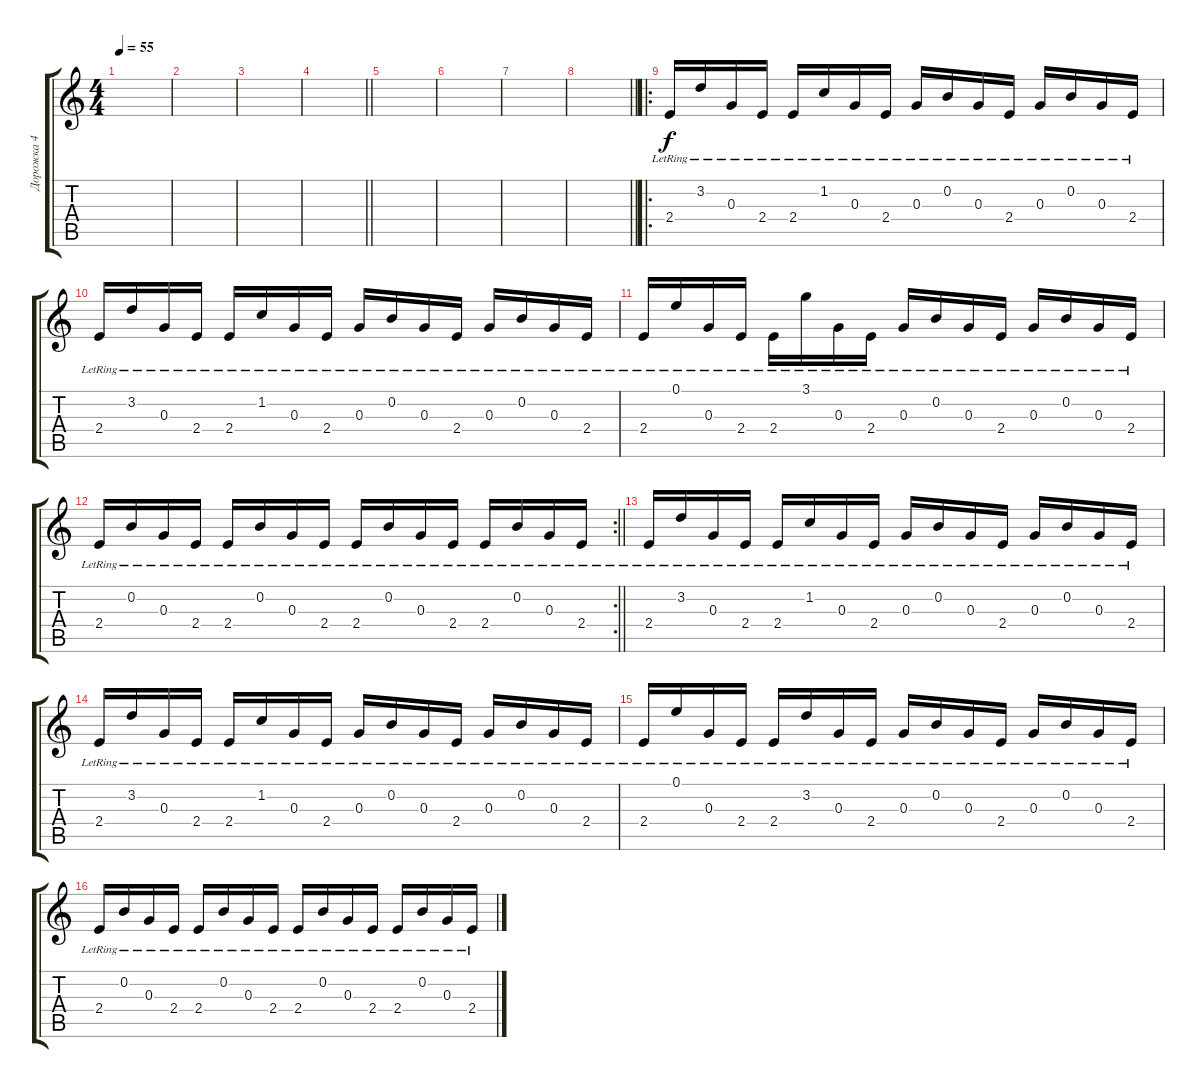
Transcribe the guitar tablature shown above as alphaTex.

\track ("Дорожка 4" "Дорожка 4") {instrument acousticguitarsteel}
\staff {score tabs}
\tuning (E4 B3 G3 D3 A2 E2) {hide}
\ts (4 4)
\tempo 55
\clef g2
\ks c
|
|
|
\barLineRight lightlight
|
\section ("" "")
|
|
|
\barLineRight lightlight
|
\ro
\section ("" "")
2.4{lr}.16 3.2{lr}.16 0.3{lr}.16 2.4{lr}.16 2.4{lr}.16 1.2{lr}.16 0.3{lr}.16 2.4{lr}.16 0.3{lr}.16 0.2{lr}.16 0.3{lr}.16 2.4{lr}.16 0.3{lr}.16 0.2{lr}.16 0.3{lr}.16 2.4{lr}.16 |
2.4{lr}.16 3.2{lr}.16 0.3{lr}.16 2.4{lr}.16 2.4{lr}.16 1.2{lr}.16 0.3{lr}.16 2.4{lr}.16 0.3{lr}.16 0.2{lr}.16 0.3{lr}.16 2.4{lr}.16 0.3{lr}.16 0.2{lr}.16 0.3{lr}.16 2.4{lr}.16 |
2.4{lr}.16 0.1{lr}.16 0.3{lr}.16 2.4{lr}.16 2.4{lr}.16 3.1{lr}.16 0.3{lr}.16 2.4{lr}.16 0.3{lr}.16 0.2{lr}.16 0.3{lr}.16 2.4{lr}.16 0.3{lr}.16 0.2{lr}.16 0.3{lr}.16 2.4{lr}.16 |
\rc 2
\barLineRight lightlight
2.4{lr}.16 0.2{lr}.16 0.3{lr}.16 2.4{lr}.16 2.4{lr}.16 0.2{lr}.16 0.3{lr}.16 2.4{lr}.16 2.4{lr}.16 0.2{lr}.16 0.3{lr}.16 2.4{lr}.16 2.4{lr}.16 0.2{lr}.16 0.3{lr}.16 2.4{lr}.16 |
\section ("" "")
2.4{lr}.16 3.2{lr}.16 0.3{lr}.16 2.4{lr}.16 2.4{lr}.16 1.2{lr}.16 0.3{lr}.16 2.4{lr}.16 0.3{lr}.16 0.2{lr}.16 0.3{lr}.16 2.4{lr}.16 0.3{lr}.16 0.2{lr}.16 0.3{lr}.16 2.4{lr}.16 |
2.4{lr}.16 3.2{lr}.16 0.3{lr}.16 2.4{lr}.16 2.4{lr}.16 1.2{lr}.16 0.3{lr}.16 2.4{lr}.16 0.3{lr}.16 0.2{lr}.16 0.3{lr}.16 2.4{lr}.16 0.3{lr}.16 0.2{lr}.16 0.3{lr}.16 2.4{lr}.16 |
2.4{lr}.16 0.1{lr}.16 0.3{lr}.16 2.4{lr}.16 2.4{lr}.16 3.2{lr}.16 0.3{lr}.16 2.4{lr}.16 0.3{lr}.16 0.2{lr}.16 0.3{lr}.16 2.4{lr}.16 0.3{lr}.16 0.2{lr}.16 0.3{lr}.16 2.4{lr}.16 |
2.4{lr}.16 0.2{lr}.16 0.3{lr}.16 2.4{lr}.16 2.4{lr}.16 0.2{lr}.16 0.3{lr}.16 2.4{lr}.16 2.4{lr}.16 0.2{lr}.16 0.3{lr}.16 2.4{lr}.16 2.4{lr}.16 0.2{lr}.16 0.3{lr}.16 2.4{lr}.16
